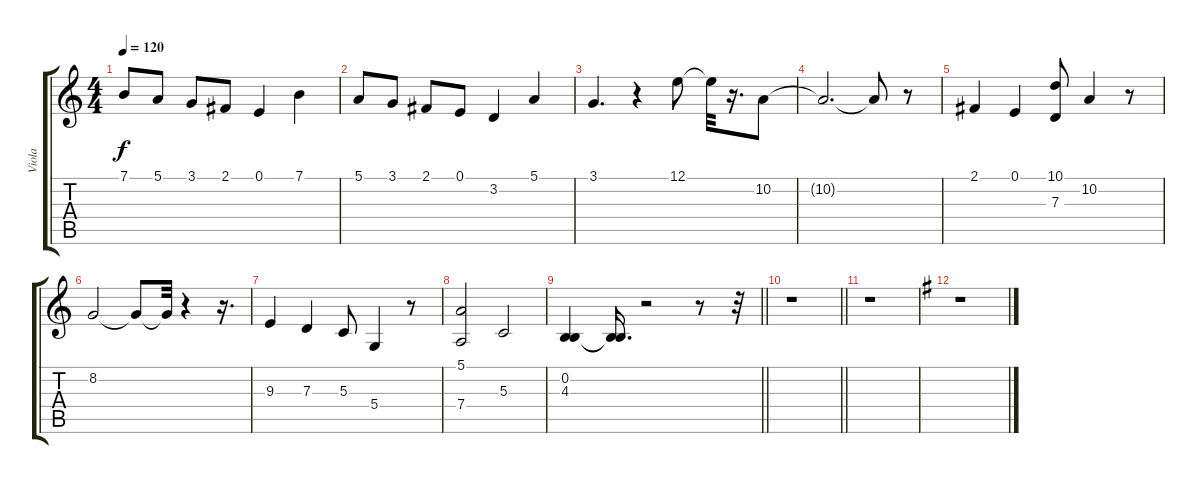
\track ("Viola" "Viola") {instrument violin}
\staff {score tabs}
\tuning (E4 B3 G3 D3 A2 E2) {hide}
\ts (4 4)
\tempo 120
\clef g2
\ks c
7.1.8{dy f} 5.1.8 3.1.8 2.1.8 0.1.4 7.1.4 |
5.1.8 3.1.8 2.1.8 0.1.8 3.2.4 5.1.4 |
3.1.4{d} r.4 12.1.8 12.1{t}.32 r.16{d} 10.2.8 |
10.2{t}.2{d} 10.2{t}.8 r.8 |
2.1.4 0.1.4 (10.1 7.3).8 10.2.4 r.8 |
8.2.2 8.2{t}.8 8.2{t}.32 r.4 r.16{d} |
9.3.4 7.3.4 5.3.8 5.4.4 r.8 |
(5.1 7.4).2 5.3.2 |
\barLineRight lightlight
(0.2 4.3).4 (0.2{t} 4.3{t}).16{d} r.2 r.8 r.32 |
\barLineRight lightlight
r.1 |
r.1 |
\ks g
r.1
